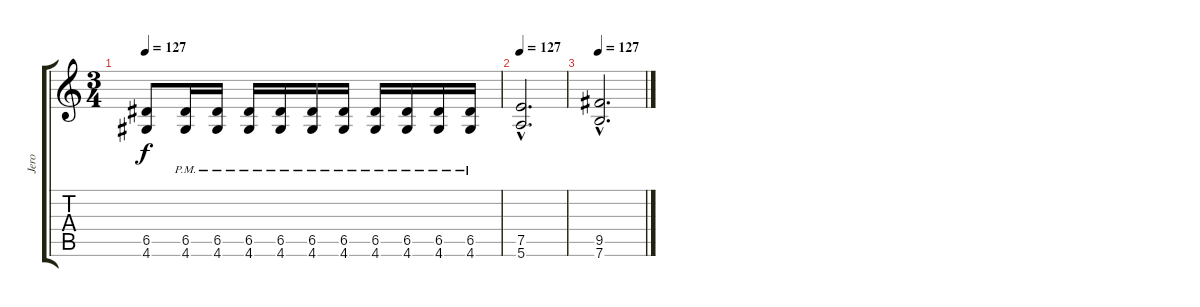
\track ("Jero" "Jero") {instrument distortionguitar}
\staff {score tabs}
\tuning (E4 B3 G3 D3 A2 E2) {hide}
\ts (3 4)
\tempo 127
\clef g2
\ks c
(6.5 4.6).8{dy f volume 2} (6.5{pm} 4.6{pm}).16 (6.5{pm} 4.6{pm}).16 (6.5{pm} 4.6{pm}).16 (6.5{pm} 4.6{pm}).16 (6.5{pm} 4.6{pm}).16 (6.5{pm} 4.6{pm}).16 (6.5{pm} 4.6{pm}).16 (6.5{pm} 4.6{pm}).16 (6.5{pm} 4.6{pm}).16 (6.5{pm} 4.6{pm}).16 |
\tempo 127
(7.5{hac} 5.6{hac}).2{d volume 1} |
\tempo 127
(9.5{hac} 7.6{hac}).2{d volume 0}
